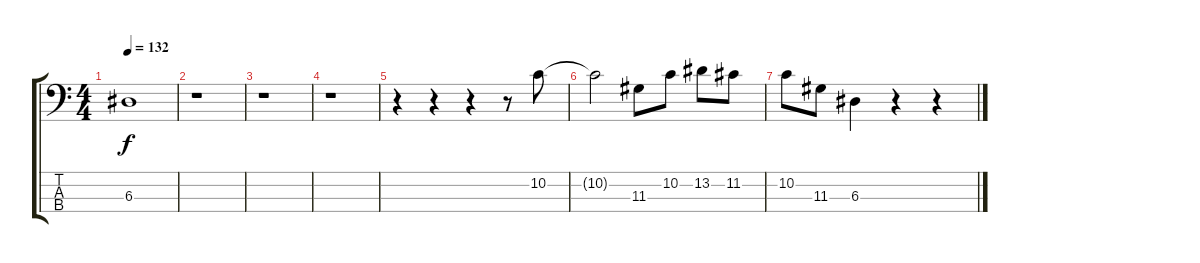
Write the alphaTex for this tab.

\track "" {instrument electricbassfinger}
\staff {score tabs}
\tuning (G2 D2 A1 E1) {hide}
\ts (4 4)
\tempo 132
\clef f4
\ks c
6.3{t}.1{dy f} |
r.1 |
r.1 |
r.1 |
r.4 r.4 r.4 r.8 10.2.8 |
10.2{t}.2 11.3.8 10.2.8 13.2.8 11.2.8 |
10.2.8 11.3.8 6.3.4 r.4 r.4
